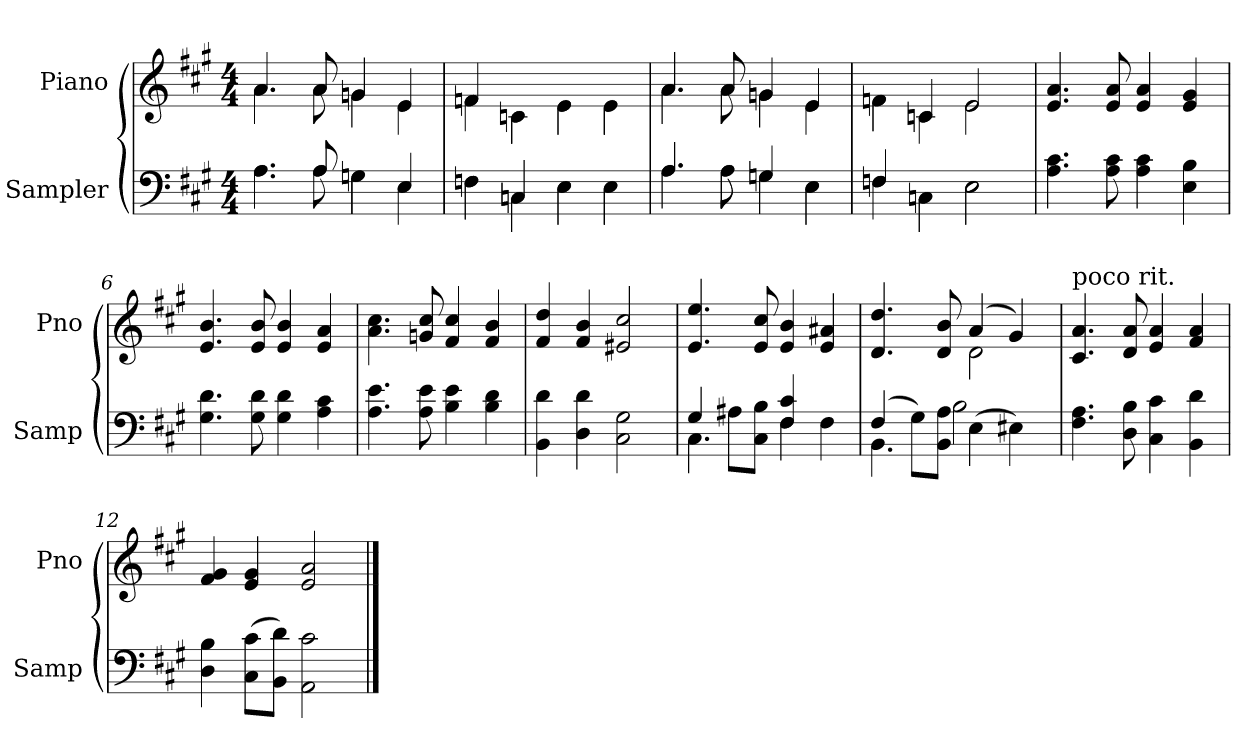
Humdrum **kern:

**kern	**kern
*part2	*part1
*staff2	*staff1
*I"Sampler	*I"Piano
*I'Samp	*I'Pno
*clefF4	*clefG2
*k[f#c#g#]	*k[f#c#g#]
*A:	*A:
*M4/4	*M4/4
=1	=1
*^	*^
4.A\	4.A	4.a/	4.a
8A/	8A	8a/	8a
4Gn\	4Gn	4gn/	4gn
4E/	4E	4e/	4e
=2	=2	=2	=2
4Fn\	4Fn	4fn/	4fn
4Cn/	4Cn	4cn\	4cn
4E\	4E	4e\	4e
4E\	4E	4e\	4e
=3	=3	=3	=3
4.A/	4.A	4.a/	4.a
8A\	8A	8a/	8a
4Gn/	4Gn	4gn/	4gn
4E\	4E	4e/	4e
=4	=4	=4	=4
4Fn/	4Fn	4fn\	4fn
4Cn\	4Cn	4cn/	4cn
2E\	2E	2e/	2e
*v	*v	*	*
*	*v	*v
=5	=5
4.A 4.c#	4.e 4.a
8A 8c#	8e 8a
4A 4c#	4e 4a
4E 4B	4e 4g#
=6	=6
4.G# 4.d	4.e 4.b
8G# 8d	8e 8b
4G# 4d	4e 4b
4A 4c#	4e 4a
=7	=7
4.A 4.e	4.a 4.cc#
8A 8e	8gn 8cc#
4B 4e	4f# 4cc#
4B 4d	4f# 4b
=8	=8
4BB 4d	4f# 4dd
4D 4d	4f# 4b
2C# 2G#	2e#X 2cc#
=9	=9
*^	*
4G#/	4.C#	4.e 4.ee
8A#X\L	.	.
8C#\ 8B\J	8ryy	8e 8cc#
4F# 4c#	4F#	4e 4b
4F#\	4ryy	4e 4a#X
=10	=10	=10
*	*	*^
(4F#/	4.BB	4.d 4.dd	2ryy
8G#\L)	.	.	.
8BB\ 8A\J	2B	8d 8b	.
(4E\	.	(4a/	2d
4E#X\)	.	4g#/)	.
.	8ryy	.	.
*	*	*v	*v
=11	=11	=11
!	!	!LO:TX:t=poco rit.
*v	*v	*
4.F# 4.A	4.c# 4.a
8D 8B	8d 8a
4C# 4c#	4e 4a
4BB 4d	4f# 4a
=12	=12
4D 4B	4f# 4g#
(8C#\ 8c#\L	4e 4g#
8BB\ 8d\J)	.
2AA 2c#	2e 2a
==	==
*-	*-
